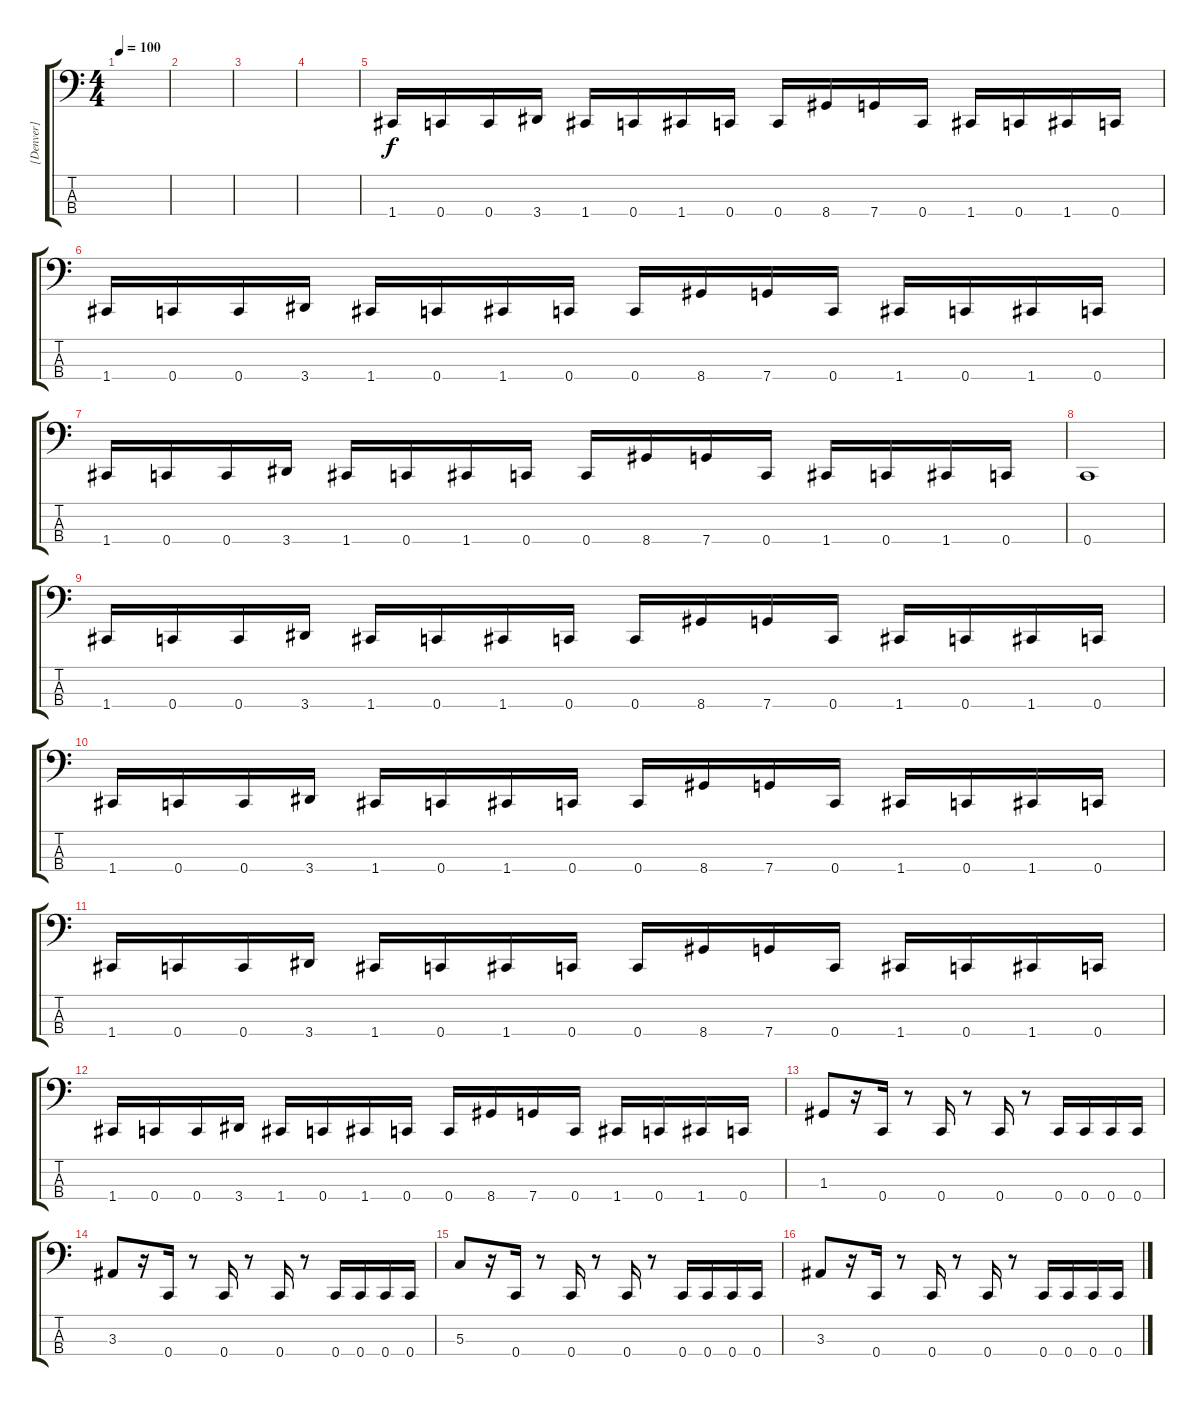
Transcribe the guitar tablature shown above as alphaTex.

\track ("[Denver]" "[Denver]") {instrument electricbasspick}
\staff {score tabs}
\tuning (F2 C2 G1 C1) {hide}
\ts (4 4)
\tempo 100
\clef f4
\ks c
|
|
|
|
1.4.16 0.4.16 0.4.16 3.4.16 1.4.16 0.4.16 1.4.16 0.4.16 0.4.16 8.4.16 7.4.16 0.4.16 1.4.16 0.4.16 1.4.16 0.4.16 |
1.4.16 0.4.16 0.4.16 3.4.16 1.4.16 0.4.16 1.4.16 0.4.16 0.4.16 8.4.16 7.4.16 0.4.16 1.4.16 0.4.16 1.4.16 0.4.16 |
1.4.16 0.4.16 0.4.16 3.4.16 1.4.16 0.4.16 1.4.16 0.4.16 0.4.16 8.4.16 7.4.16 0.4.16 1.4.16 0.4.16 1.4.16 0.4.16 |
0.4.1 |
1.4.16 0.4.16 0.4.16 3.4.16 1.4.16 0.4.16 1.4.16 0.4.16 0.4.16 8.4.16 7.4.16 0.4.16 1.4.16 0.4.16 1.4.16 0.4.16 |
1.4.16 0.4.16 0.4.16 3.4.16 1.4.16 0.4.16 1.4.16 0.4.16 0.4.16 8.4.16 7.4.16 0.4.16 1.4.16 0.4.16 1.4.16 0.4.16 |
1.4.16 0.4.16 0.4.16 3.4.16 1.4.16 0.4.16 1.4.16 0.4.16 0.4.16 8.4.16 7.4.16 0.4.16 1.4.16 0.4.16 1.4.16 0.4.16 |
1.4.16 0.4.16 0.4.16 3.4.16 1.4.16 0.4.16 1.4.16 0.4.16 0.4.16 8.4.16 7.4.16 0.4.16 1.4.16 0.4.16 1.4.16 0.4.16 |
1.3.8 r.16 0.4.16 r.8 0.4.16 r.8 0.4.16 r.8 0.4.16 0.4.16 0.4.16 0.4.16 |
3.3.8 r.16 0.4.16 r.8 0.4.16 r.8 0.4.16 r.8 0.4.16 0.4.16 0.4.16 0.4.16 |
5.3.8 r.16 0.4.16 r.8 0.4.16 r.8 0.4.16 r.8 0.4.16 0.4.16 0.4.16 0.4.16 |
3.3.8 r.16 0.4.16 r.8 0.4.16 r.8 0.4.16 r.8 0.4.16 0.4.16 0.4.16 0.4.16
